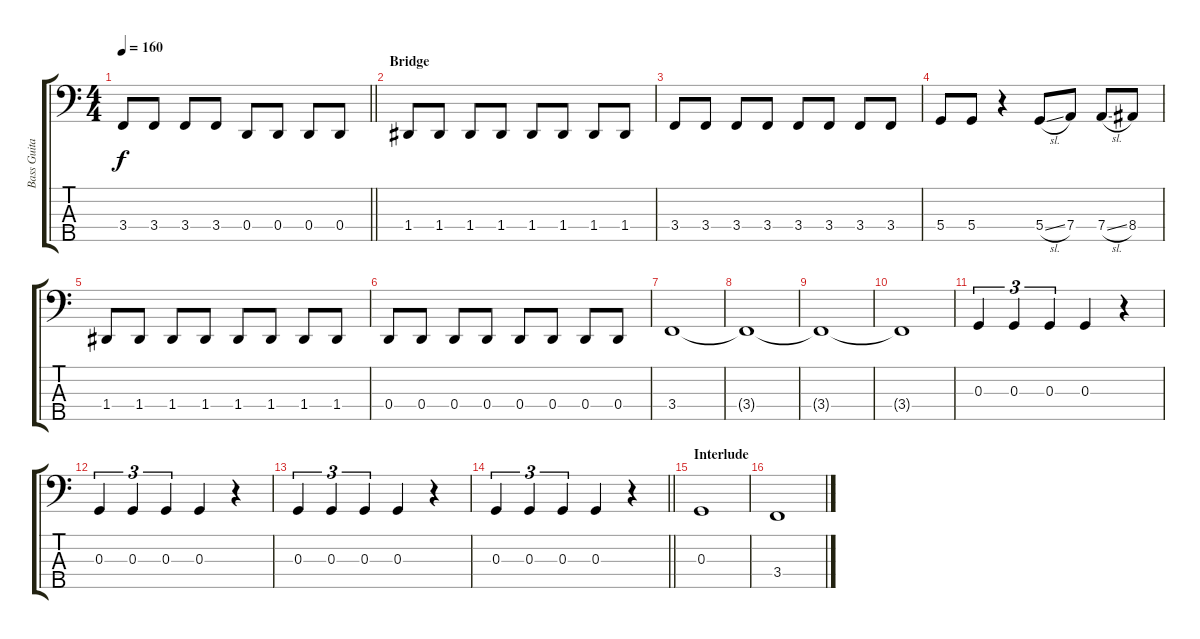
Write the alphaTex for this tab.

\track ("Bass Guitar" "Bass Guita") {instrument electricbasspick}
\staff {score tabs}
\tuning (F2 C2 G1 D1 A0) {hide}
\ts (4 4)
\tempo 160
\clef f4
\barLineRight lightlight
\ks c
3.4.8{dy f} 3.4.8 3.4.8 3.4.8 0.4.8 0.4.8 0.4.8 0.4.8 |
\section ("" "Bridge")
1.4.8 1.4.8 1.4.8 1.4.8 1.4.8 1.4.8 1.4.8 1.4.8 |
3.4.8 3.4.8 3.4.8 3.4.8 3.4.8 3.4.8 3.4.8 3.4.8 |
5.4.8 5.4.8 r.4 5.4{sl}.8 7.4.8 7.4{sl}.8 8.4.8 |
1.4.8 1.4.8 1.4.8 1.4.8 1.4.8 1.4.8 1.4.8 1.4.8 |
0.4.8 0.4.8 0.4.8 0.4.8 0.4.8 0.4.8 0.4.8 0.4.8 |
3.4.1 |
3.4{t}.1 |
3.4{t}.1 |
3.4{t}.1 |
0.3.4{tu (3 2)} 0.3.4{tu (3 2)} 0.3.4{tu (3 2)} 0.3.4 r.4 |
0.3.4{tu (3 2)} 0.3.4{tu (3 2)} 0.3.4{tu (3 2)} 0.3.4 r.4 |
0.3.4{tu (3 2)} 0.3.4{tu (3 2)} 0.3.4{tu (3 2)} 0.3.4 r.4 |
\barLineRight lightlight
0.3.4{tu (3 2)} 0.3.4{tu (3 2)} 0.3.4{tu (3 2)} 0.3.4 r.4 |
\section ("" "Interlude")
0.3.1 |
3.4.1
